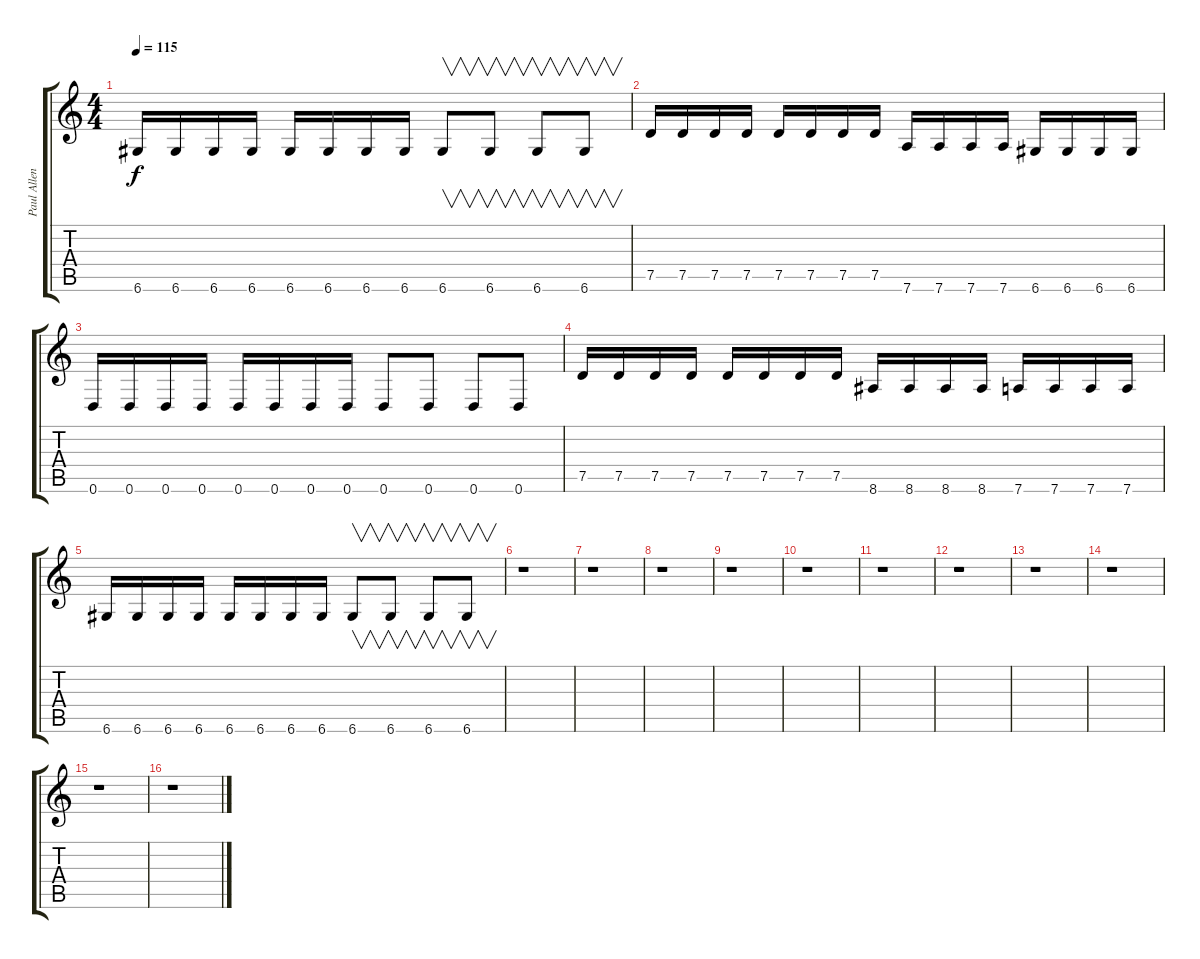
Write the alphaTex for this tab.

\track ("Paul Allender (Guitar)" "Paul Allen") {instrument overdrivenguitar}
\staff {score tabs}
\tuning (D4 A3 F3 C3 G2 D2) {hide}
\ts (4 4)
\tempo 115
\clef g2
\ks c
6.6.16{dy f} 6.6.16 6.6.16 6.6.16 6.6.16 6.6.16 6.6.16 6.6.16 6.6.8{v} 6.6.8{v} 6.6.8{v} 6.6.8{v} |
7.5.16 7.5.16 7.5.16 7.5.16 7.5.16 7.5.16 7.5.16 7.5.16 7.6.16 7.6.16 7.6.16 7.6.16 6.6.16 6.6.16 6.6.16 6.6.16 |
0.6.16 0.6.16 0.6.16 0.6.16 0.6.16 0.6.16 0.6.16 0.6.16 0.6.8 0.6.8 0.6.8 0.6.8 |
7.5.16 7.5.16 7.5.16 7.5.16 7.5.16 7.5.16 7.5.16 7.5.16 8.6.16 8.6.16 8.6.16 8.6.16 7.6.16 7.6.16 7.6.16 7.6.16 |
6.6.16 6.6.16 6.6.16 6.6.16 6.6.16 6.6.16 6.6.16 6.6.16 6.6.8{v} 6.6.8{v} 6.6.8{v} 6.6.8{v} |
r.1 |
r.1 |
r.1 |
r.1 |
r.1 |
r.1 |
r.1 |
r.1 |
r.1 |
r.1 |
r.1
